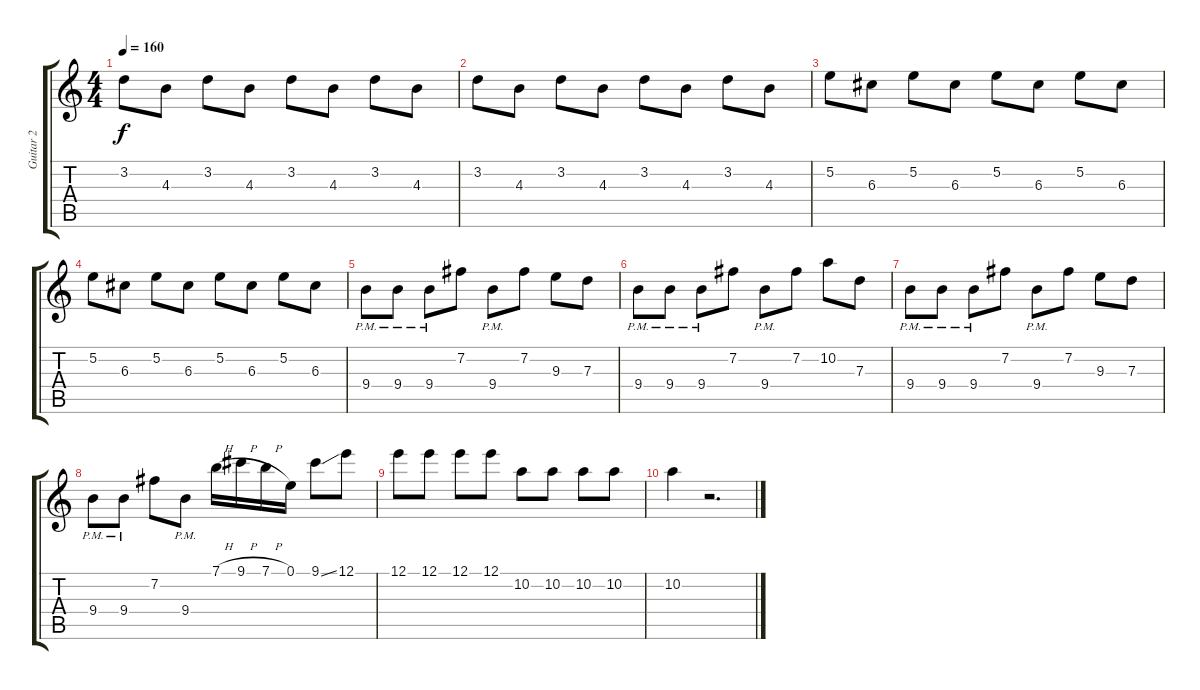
\track ("Guitar 2" "Guitar 2") {instrument distortionguitar}
\staff {score tabs}
\tuning (E4 B3 G3 D3 A2 E2) {hide}
\ts (4 4)
\tempo 160
\clef g2
\ks c
3.2.8{dy f} 4.3.8 3.2.8 4.3.8 3.2.8 4.3.8 3.2.8 4.3.8 |
3.2.8 4.3.8 3.2.8 4.3.8 3.2.8 4.3.8 3.2.8 4.3.8 |
5.2.8 6.3.8 5.2.8 6.3.8 5.2.8 6.3.8 5.2.8 6.3.8 |
5.2.8 6.3.8 5.2.8 6.3.8 5.2.8 6.3.8 5.2.8 6.3.8 |
9.4{pm}.8 9.4{pm}.8 9.4{pm}.8 7.2.8 9.4{pm}.8 7.2.8 9.3.8 7.3.8 |
9.4{pm}.8 9.4{pm}.8 9.4{pm}.8 7.2.8 9.4{pm}.8 7.2.8 10.2.8 7.3.8 |
9.4{pm}.8 9.4{pm}.8 9.4{pm}.8 7.2.8 9.4{pm}.8 7.2.8 9.3.8 7.3.8 |
9.4{pm}.8 9.4{pm}.8 7.2.8 9.4{pm}.8 7.1{h}.16 9.1{h}.16 7.1{h}.16 0.1.16 9.1{ss}.8 12.1.8 |
12.1.8 12.1.8 12.1.8 12.1.8 10.2.8 10.2.8 10.2.8 10.2.8 |
10.2.4 r.2{d}
